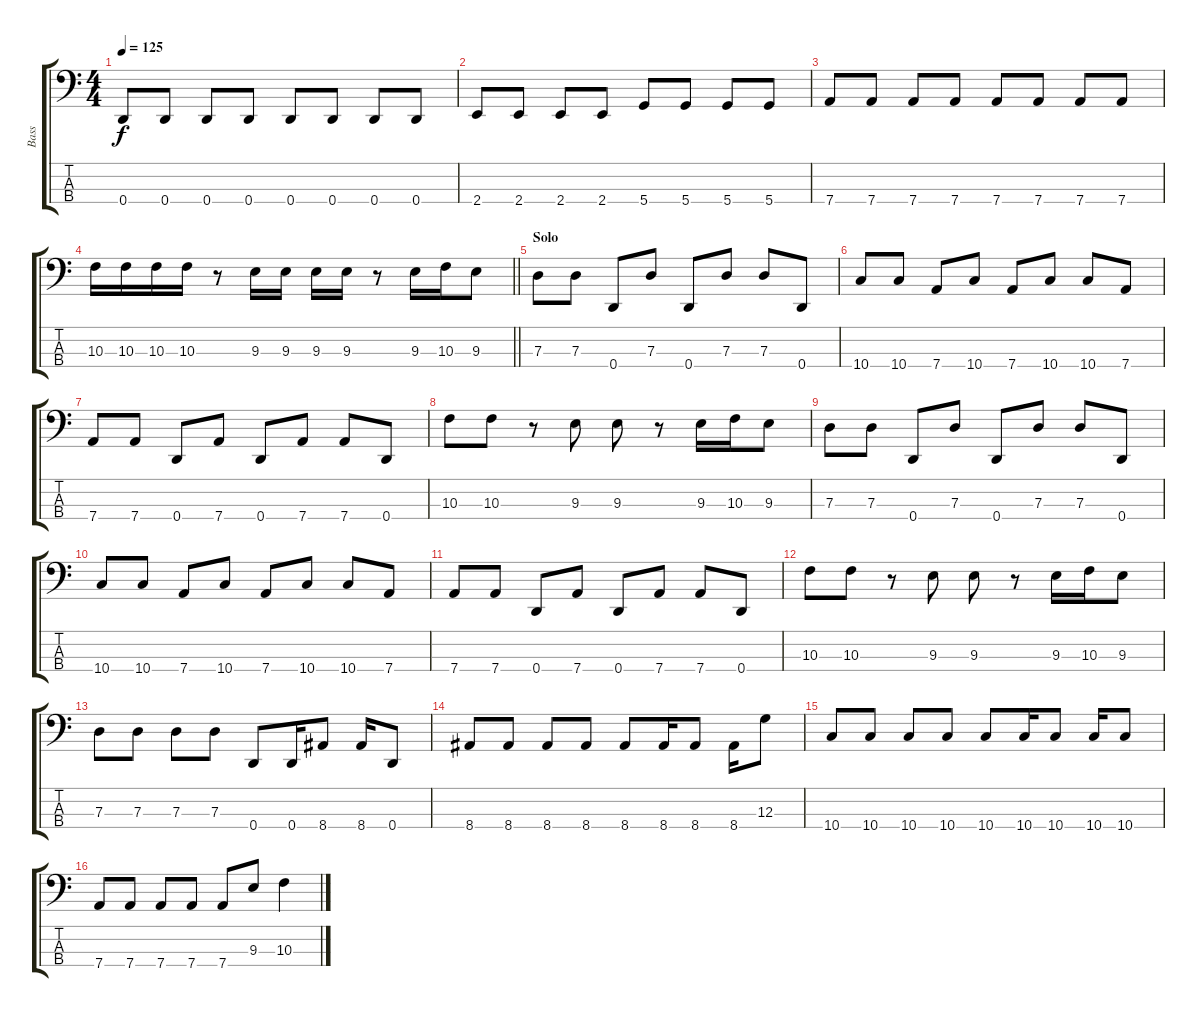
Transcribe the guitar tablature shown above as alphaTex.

\track ("Bass" "Bass") {instrument electricbasspick}
\staff {score tabs}
\tuning (F2 C2 G1 D1) {hide}
\ts (4 4)
\tempo 125
\clef f4
\ks c
0.4.8{dy f} 0.4.8 0.4.8 0.4.8 0.4.8 0.4.8 0.4.8 0.4.8 |
2.4.8 2.4.8 2.4.8 2.4.8 5.4.8 5.4.8 5.4.8 5.4.8 |
7.4.8 7.4.8 7.4.8 7.4.8 7.4.8 7.4.8 7.4.8 7.4.8 |
\barLineRight lightlight
10.3.16 10.3.16 10.3.16 10.3.16 r.8 9.3.16 9.3.16 9.3.16 9.3.16 r.8 9.3.16 10.3.16 9.3.8 |
\section ("" "Solo")
7.3.8 7.3.8 0.4.8 7.3.8 0.4.8 7.3.8 7.3.8 0.4.8 |
10.4.8 10.4.8 7.4.8 10.4.8 7.4.8 10.4.8 10.4.8 7.4.8 |
7.4.8 7.4.8 0.4.8 7.4.8 0.4.8 7.4.8 7.4.8 0.4.8 |
10.3.8 10.3.8 r.8 9.3.8 9.3.8 r.8 9.3.16 10.3.16 9.3.8 |
7.3.8 7.3.8 0.4.8 7.3.8 0.4.8 7.3.8 7.3.8 0.4.8 |
10.4.8 10.4.8 7.4.8 10.4.8 7.4.8 10.4.8 10.4.8 7.4.8 |
7.4.8 7.4.8 0.4.8 7.4.8 0.4.8 7.4.8 7.4.8 0.4.8 |
10.3.8 10.3.8 r.8 9.3.8 9.3.8 r.8 9.3.16 10.3.16 9.3.8 |
7.3.8 7.3.8 7.3.8 7.3.8 0.4.8 0.4.16 8.4.8 8.4.16 0.4.8 |
8.4.8 8.4.8 8.4.8 8.4.8 8.4.8 8.4.16 8.4.8 8.4.16 12.3.8 |
10.4.8 10.4.8 10.4.8 10.4.8 10.4.8 10.4.16 10.4.8 10.4.16 10.4.8 |
7.4.8 7.4.8 7.4.8 7.4.8 7.4.8 9.3.8 10.3.4
